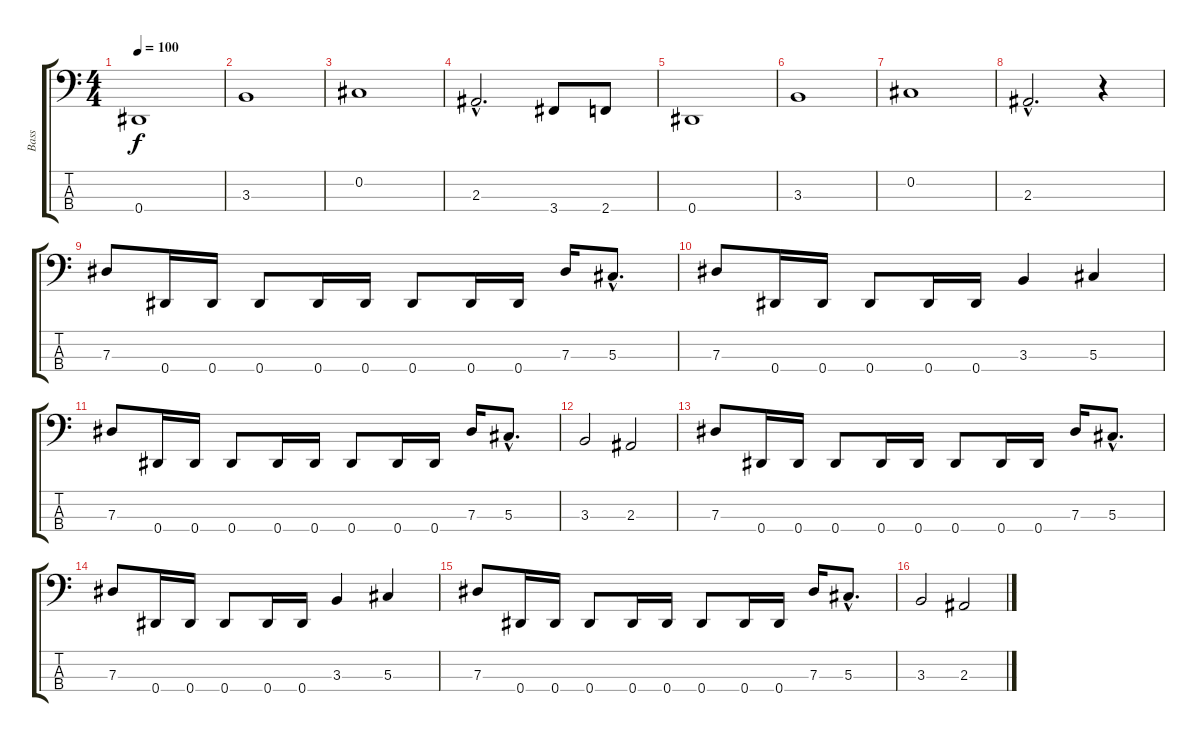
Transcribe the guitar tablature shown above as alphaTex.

\track ("Bass" "Bass") {instrument electricbassfinger}
\staff {score tabs}
\tuning (Gb2 Db2 Ab1 Eb1) {hide}
\ts (4 4)
\tempo 100
\clef f4
\ks c
0.4.1{dy f instrument electricbassfinger} |
3.3.1 |
0.2.1 |
2.3{hac}.2{d} 3.4.8 2.4.8 |
0.4.1 |
3.3.1 |
0.2.1 |
2.3{hac}.2{d} r.4 |
7.3.8 0.4.16 0.4.16 0.4.8 0.4.16 0.4.16 0.4.8 0.4.16 0.4.16 7.3.16 5.3{hac}.8{d} |
7.3.8 0.4.16 0.4.16 0.4.8 0.4.16 0.4.16 3.3.4 5.3.4 |
7.3.8 0.4.16 0.4.16 0.4.8 0.4.16 0.4.16 0.4.8 0.4.16 0.4.16 7.3.16 5.3{hac}.8{d} |
3.3.2 2.3.2 |
7.3.8 0.4.16 0.4.16 0.4.8 0.4.16 0.4.16 0.4.8 0.4.16 0.4.16 7.3.16 5.3{hac}.8{d} |
7.3.8 0.4.16 0.4.16 0.4.8 0.4.16 0.4.16 3.3.4 5.3.4 |
7.3.8 0.4.16 0.4.16 0.4.8 0.4.16 0.4.16 0.4.8 0.4.16 0.4.16 7.3.16 5.3{hac}.8{d} |
3.3.2 2.3.2
